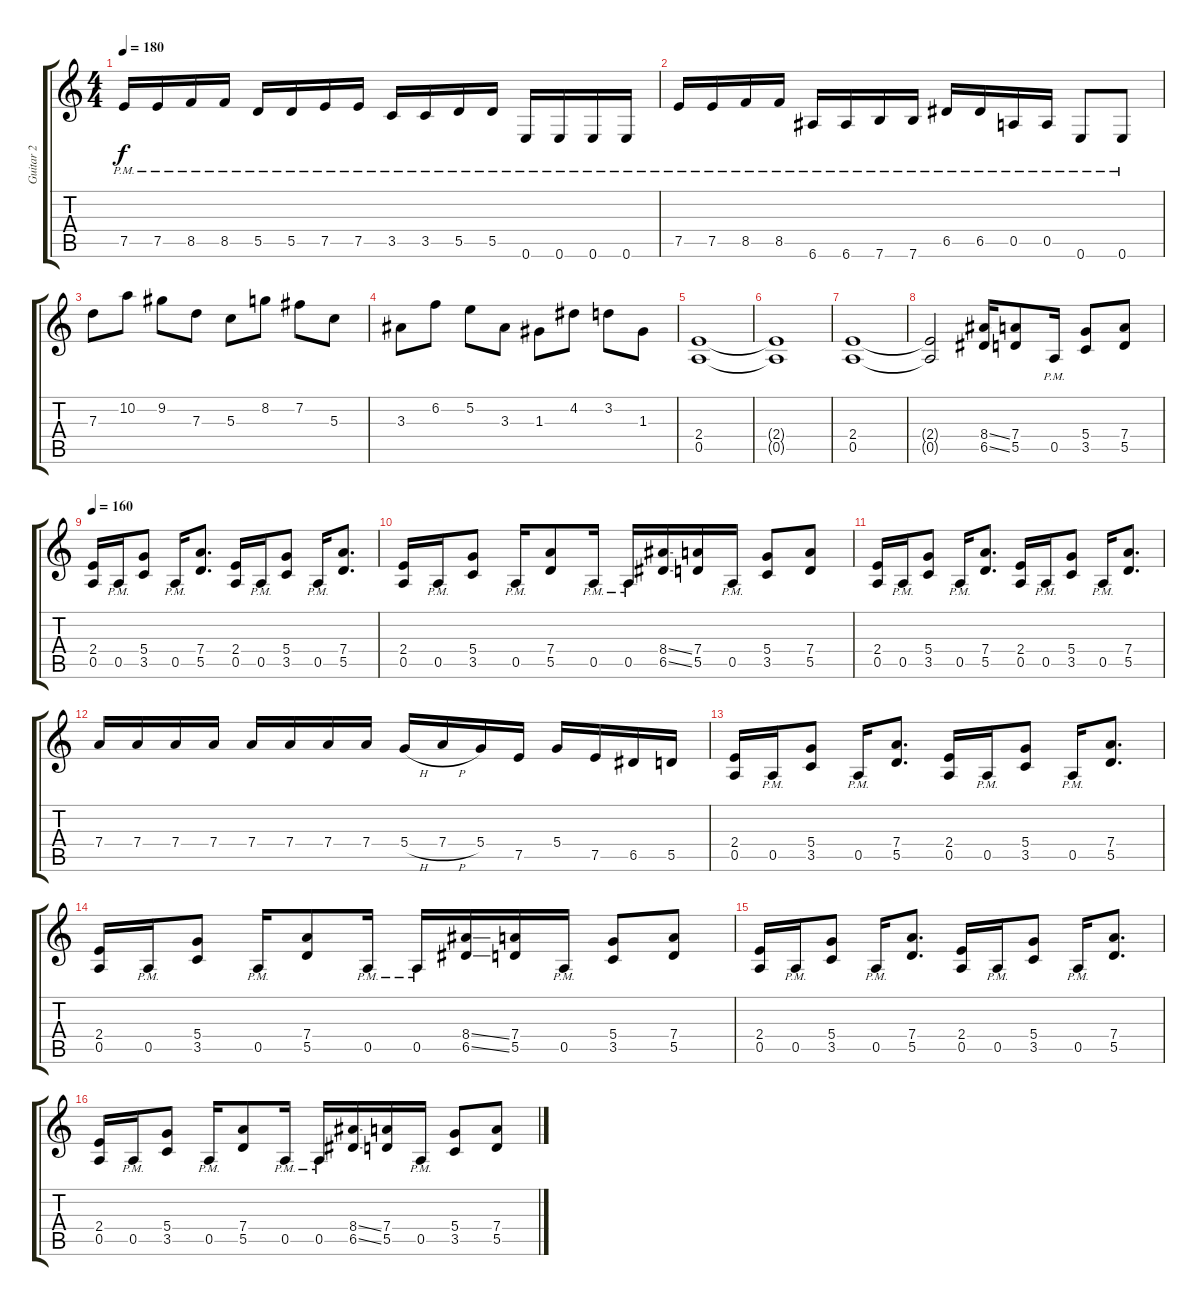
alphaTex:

\track ("Guitar 2" "Guitar 2") {instrument distortionguitar}
\staff {score tabs}
\tuning (E4 B3 G3 D3 A2 E2) {hide}
\ts (4 4)
\tempo 180
\clef g2
\ks c
7.5{pm}.16{dy f} 7.5{pm}.16 8.5{pm}.16 8.5{pm}.16 5.5{pm}.16 5.5{pm}.16 7.5{pm}.16 7.5{pm}.16 3.5{pm}.16 3.5{pm}.16 5.5{pm}.16 5.5{pm}.16 0.6{pm}.16 0.6{pm}.16 0.6{pm}.16 0.6{pm}.16 |
7.5{pm}.16 7.5{pm}.16 8.5{pm}.16 8.5{pm}.16 6.6{pm}.16 6.6{pm}.16 7.6{pm}.16 7.6{pm}.16 6.5{pm}.16 6.5{pm}.16 0.5{pm}.16 0.5{pm}.16 0.6{pm}.8 0.6{pm}.8 |
7.3.8 10.2.8 9.2.8 7.3.8 5.3.8 8.2.8 7.2.8 5.3.8 |
3.3.8 6.2.8 5.2.8 3.3.8 1.3.8 4.2.8 3.2.8 1.3.8 |
(2.4 0.5).1 |
(2.4{t} 0.5{t}).1 |
(2.4 0.5).1 |
(2.4{t} 0.5{t}).2 (8.4{ss} 6.5{ss}).16 (7.4 5.5).8 0.5{pm}.16 (5.4 3.5).8 (7.4 5.5).8 |
\tempo 160
(2.4 0.5).16 0.5{pm}.16 (5.4 3.5).8 0.5{pm}.16 (7.4 5.5).8{d} (2.4 0.5).16 0.5{pm}.16 (5.4 3.5).8 0.5{pm}.16 (7.4 5.5).8{d} |
(2.4 0.5).16 0.5{pm}.16 (5.4 3.5).8 0.5{pm}.16 (7.4 5.5).8 0.5{pm}.16 0.5{pm}.16 (8.4{ss} 6.5{ss}).16 (7.4 5.5).16 0.5{pm}.16 (5.4 3.5).8 (7.4 5.5).8 |
(2.4 0.5).16 0.5{pm}.16 (5.4 3.5).8 0.5{pm}.16 (7.4 5.5).8{d} (2.4 0.5).16 0.5{pm}.16 (5.4 3.5).8 0.5{pm}.16 (7.4 5.5).8{d} |
7.4.16 7.4.16 7.4.16 7.4.16 7.4.16 7.4.16 7.4.16 7.4.16 5.4{h}.16 7.4{h}.16 5.4.16 7.5.16 5.4.16 7.5.16 6.5.16 5.5.16 |
(2.4 0.5).16 0.5{pm}.16 (5.4 3.5).8 0.5{pm}.16 (7.4 5.5).8{d} (2.4 0.5).16 0.5{pm}.16 (5.4 3.5).8 0.5{pm}.16 (7.4 5.5).8{d} |
(2.4 0.5).16 0.5{pm}.16 (5.4 3.5).8 0.5{pm}.16 (7.4 5.5).8 0.5{pm}.16 0.5{pm}.16 (8.4{ss} 6.5{ss}).16 (7.4 5.5).16 0.5{pm}.16 (5.4 3.5).8 (7.4 5.5).8 |
(2.4 0.5).16 0.5{pm}.16 (5.4 3.5).8 0.5{pm}.16 (7.4 5.5).8{d} (2.4 0.5).16 0.5{pm}.16 (5.4 3.5).8 0.5{pm}.16 (7.4 5.5).8{d} |
(2.4 0.5).16 0.5{pm}.16 (5.4 3.5).8 0.5{pm}.16 (7.4 5.5).8 0.5{pm}.16 0.5{pm}.16 (8.4{ss} 6.5{ss}).16 (7.4 5.5).16 0.5{pm}.16 (5.4 3.5).8 (7.4 5.5).8
